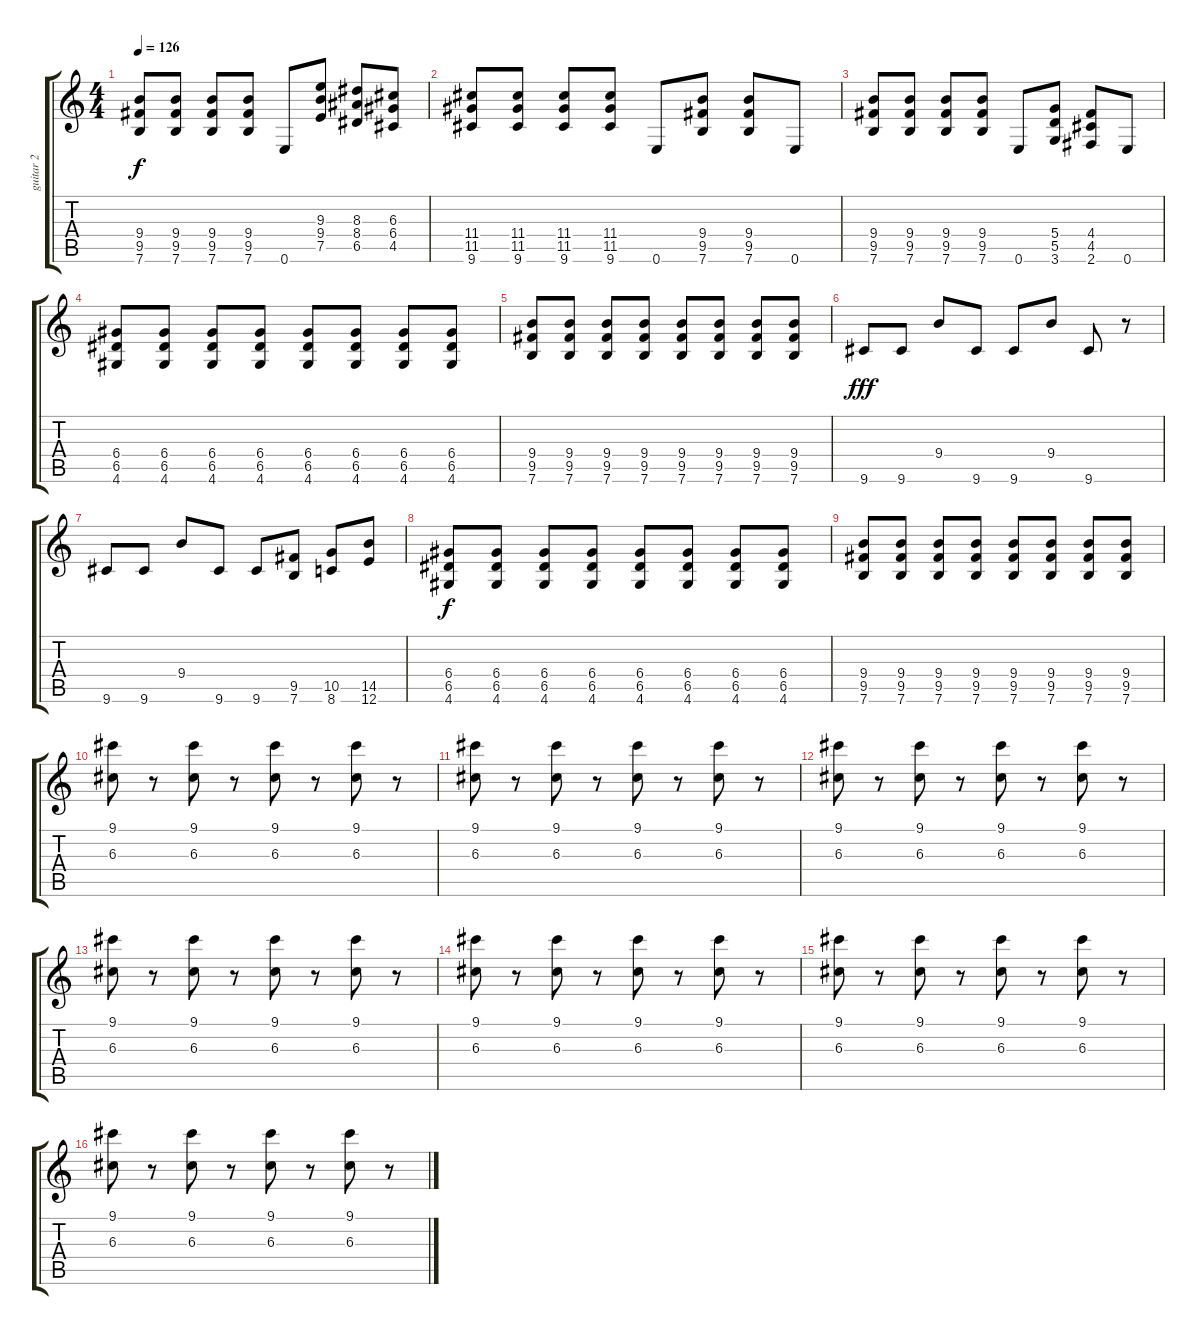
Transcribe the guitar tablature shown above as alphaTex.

\track ("guitar 2" "guitar 2") {instrument overdrivenguitar}
\staff {score tabs}
\tuning (E4 B3 G3 D3 A2 E2) {hide}
\ts (4 4)
\tempo 126
\clef g2
\ks c
(9.4 9.5 7.6).8{dy f} (9.4 9.5 7.6).8 (9.4 9.5 7.6).8 (9.4 9.5 7.6).8 0.6.8 (9.3 9.4 7.5).8 (8.3 8.4 6.5).8 (6.3 6.4 4.5).8 |
(11.4 11.5 9.6).8 (11.4 11.5 9.6).8 (11.4 11.5 9.6).8 (11.4 11.5 9.6).8 0.6.8 (9.4 9.5 7.6).8 (9.4 9.5 7.6).8 0.6.8 |
(9.4 9.5 7.6).8 (9.4 9.5 7.6).8 (9.4 9.5 7.6).8 (9.4 9.5 7.6).8 0.6.8 (5.4 5.5 3.6).8 (4.4 4.5 2.6).8 0.6.8 |
(6.4 6.5 4.6).8 (6.4 6.5 4.6).8 (6.4 6.5 4.6).8 (6.4 6.5 4.6).8 (6.4 6.5 4.6).8 (6.4 6.5 4.6).8 (6.4 6.5 4.6).8 (6.4 6.5 4.6).8 |
(9.4 9.5 7.6).8 (9.4 9.5 7.6).8 (9.4 9.5 7.6).8 (9.4 9.5 7.6).8 (9.4 9.5 7.6).8 (9.4 9.5 7.6).8 (9.4 9.5 7.6).8 (9.4 9.5 7.6).8 |
9.6.8{dy fff} 9.6.8 9.4.8 9.6.8 9.6.8 9.4.8 9.6.8 r.8 |
9.6.8 9.6.8 9.4.8 9.6.8 9.6.8 (9.5 7.6).8 (10.5 8.6).8 (14.5 12.6).8 |
(6.4 6.5 4.6).8{dy f} (6.4 6.5 4.6).8 (6.4 6.5 4.6).8 (6.4 6.5 4.6).8 (6.4 6.5 4.6).8 (6.4 6.5 4.6).8 (6.4 6.5 4.6).8 (6.4 6.5 4.6).8 |
(9.4 9.5 7.6).8 (9.4 9.5 7.6).8 (9.4 9.5 7.6).8 (9.4 9.5 7.6).8 (9.4 9.5 7.6).8 (9.4 9.5 7.6).8 (9.4 9.5 7.6).8 (9.4 9.5 7.6).8 |
(9.1 6.3).8 r.8 (9.1 6.3).8 r.8 (9.1 6.3).8 r.8 (9.1 6.3).8 r.8 |
(9.1 6.3).8 r.8 (9.1 6.3).8 r.8 (9.1 6.3).8 r.8 (9.1 6.3).8 r.8 |
(9.1 6.3).8 r.8 (9.1 6.3).8 r.8 (9.1 6.3).8 r.8 (9.1 6.3).8 r.8 |
(9.1 6.3).8 r.8 (9.1 6.3).8 r.8 (9.1 6.3).8 r.8 (9.1 6.3).8 r.8 |
(9.1 6.3).8 r.8 (9.1 6.3).8 r.8 (9.1 6.3).8 r.8 (9.1 6.3).8 r.8 |
(9.1 6.3).8 r.8 (9.1 6.3).8 r.8 (9.1 6.3).8 r.8 (9.1 6.3).8 r.8 |
(9.1 6.3).8 r.8 (9.1 6.3).8 r.8 (9.1 6.3).8 r.8 (9.1 6.3).8 r.8
